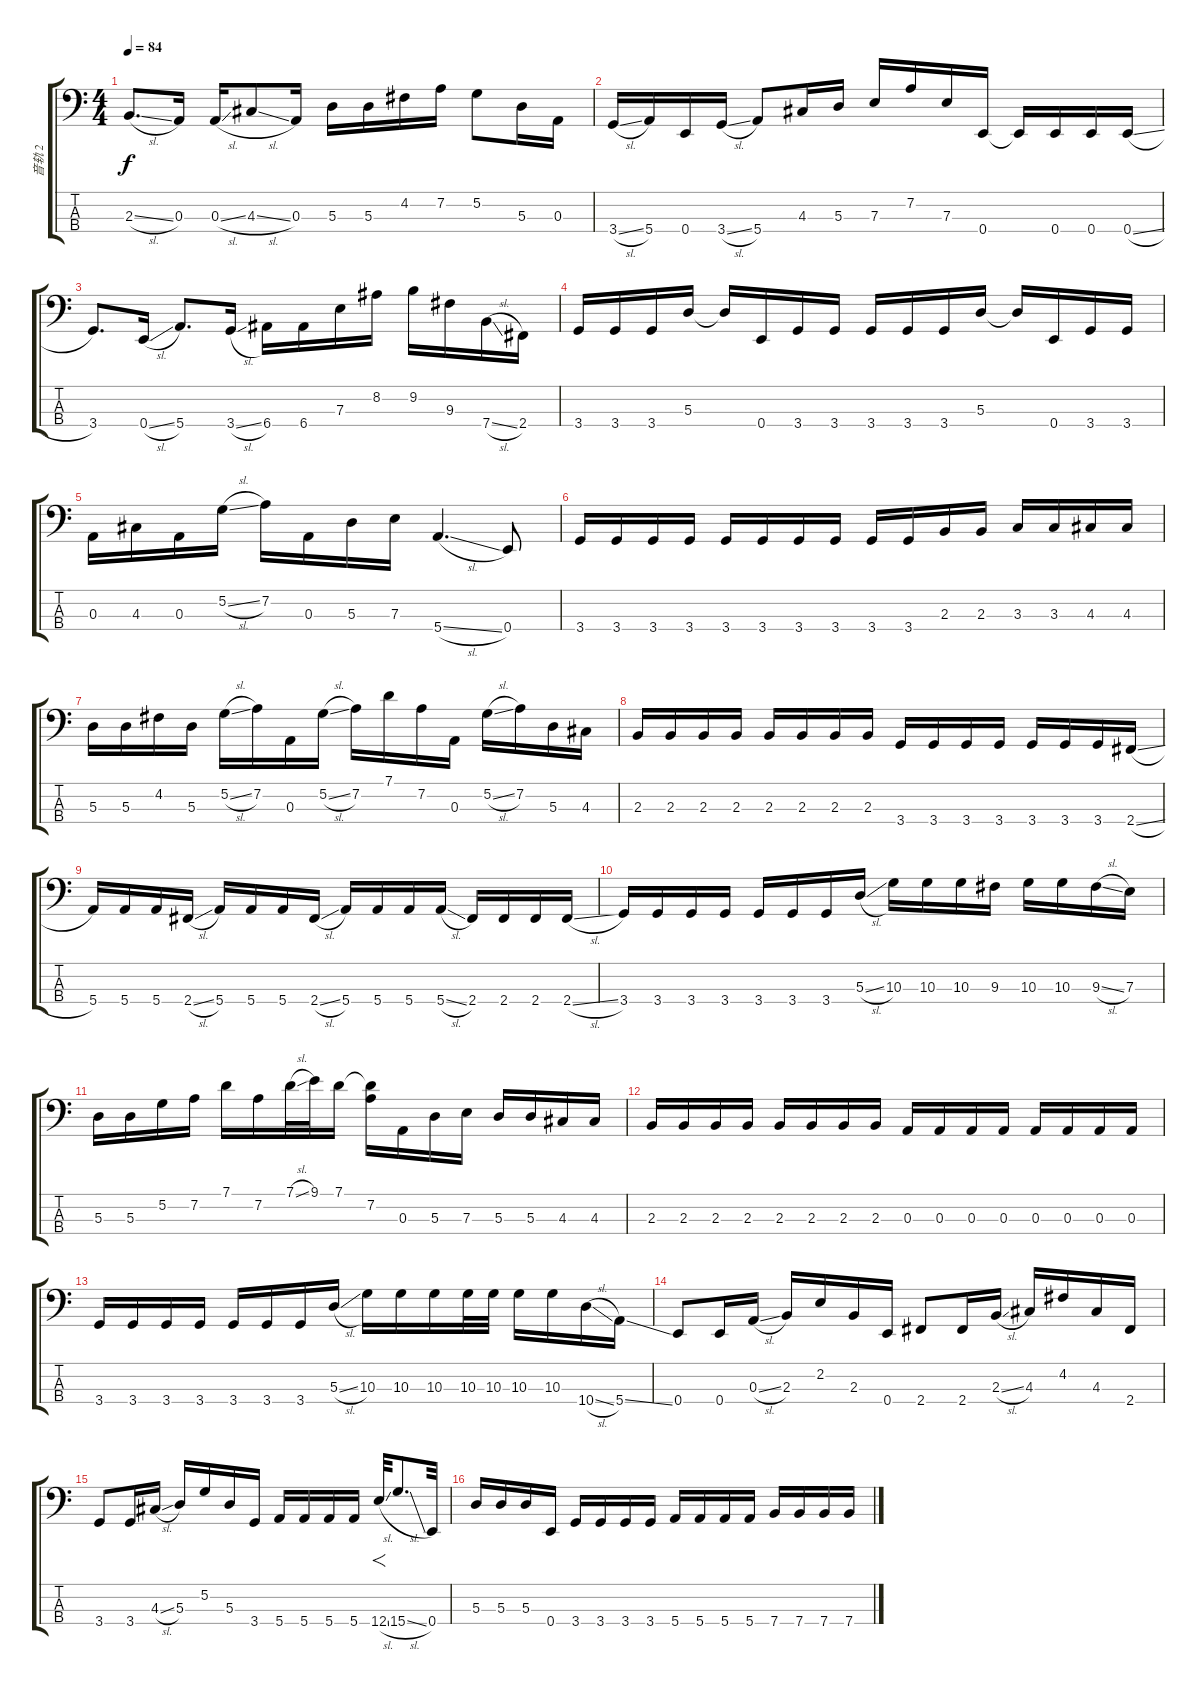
\track ("音轨 2" "音轨 2") {instrument electricbassfinger}
\staff {score tabs}
\tuning (G2 D2 A1 E1) {hide}
\ts (4 4)
\tempo 84
\clef f4
\ks c
2.3{sl}.8{d dy f} 0.3.16 0.3{sl}.16 4.3{sl}.8 0.3.16 5.3.16 5.3.16 4.2.16 7.2.16 5.2.8 5.3.16 0.3.16 |
3.4{sl}.16 5.4.16 0.4.16 3.4{sl}.16 5.4.8 4.3.16 5.3.16 7.3.16 7.2.16 7.3.16 0.4.16 0.4{t}.16 0.4.16 0.4.16 0.4{sl}.16 |
3.4.8{d} 0.4{sl}.16 5.4.8{d} 3.4{sl}.16 6.4.16 6.4.16 7.3.16 8.2.16 9.2.16 9.3.16 7.4{sl}.16 2.4.16 |
3.4.16 3.4.16 3.4.16 5.3.16 5.3{t}.16 0.4.16 3.4.16 3.4.16 3.4.16 3.4.16 3.4.16 5.3.16 5.3{t}.16 0.4.16 3.4.16 3.4.16 |
0.3.16 4.3.16 0.3.16 5.2{sl}.16 7.2.16 0.3.16 5.3.16 7.3.16 5.4{sl}.4{d} 0.4.8 |
3.4.16 3.4.16 3.4.16 3.4.16 3.4.16 3.4.16 3.4.16 3.4.16 3.4.16 3.4.16 2.3.16 2.3.16 3.3.16 3.3.16 4.3.16 4.3.16 |
5.3.16 5.3.16 4.2.16 5.3.16 5.2{sl}.16 7.2.16 0.3.16 5.2{sl}.16 7.2.16 7.1.16 7.2.16 0.3.16 5.2{sl}.16 7.2.16 5.3.16 4.3.16 |
2.3.16 2.3.16 2.3.16 2.3.16 2.3.16 2.3.16 2.3.16 2.3.16 3.4.16 3.4.16 3.4.16 3.4.16 3.4.16 3.4.16 3.4.16 2.4{sl}.16 |
5.4.16 5.4.16 5.4.16 2.4{sl}.16 5.4.16 5.4.16 5.4.16 2.4{sl}.16 5.4.16 5.4.16 5.4.16 5.4{sl}.16 2.4.16 2.4.16 2.4.16 2.4{sl}.16 |
3.4.16 3.4.16 3.4.16 3.4.16 3.4.16 3.4.16 3.4.16 5.3{sl}.16 10.3.16 10.3.16 10.3.16 9.3.16 10.3.16 10.3.16 9.3{sl}.16 7.3.16 |
5.3.16 5.3.16 5.2.16 7.2.16 7.1.16 7.2.16 7.1{sl}.32 9.1.32 7.1.16 (7.1{t} 7.2).16 0.3.16 5.3.16 7.3.16 5.3.16 5.3.16 4.3.16 4.3.16 |
2.3.16 2.3.16 2.3.16 2.3.16 2.3.16 2.3.16 2.3.16 2.3.16 0.3.16 0.3.16 0.3.16 0.3.16 0.3.16 0.3.16 0.3.16 0.3.16 |
3.4.16 3.4.16 3.4.16 3.4.16 3.4.16 3.4.16 3.4.16 5.3{sl}.16 10.3.16 10.3.16 10.3.16 10.3.32 10.3.32 10.3.16 10.3.16 10.4{sl}.16 5.4{ss}.16 |
0.4.8 0.4.16 0.3{sl}.16 2.3.16 2.2.16 2.3.16 0.4.16 2.4.8 2.4.16 2.3{sl}.16 4.3.16 4.2.16 4.3.16 2.4.16 |
3.4.8 3.4.16 4.3{sl}.16 5.3.16 5.2.16 5.3.16 3.4.16 5.4.16 5.4.16 5.4.16 5.4.16 12.4{sl}.32{f} 15.4{sl}.8{d} 0.4.32 |
5.3.16 5.3.16 5.3.16 0.4.16 3.4.16 3.4.16 3.4.16 3.4.16 5.4.16 5.4.16 5.4.16 5.4.16 7.4.16 7.4.16 7.4.16 7.4.16
